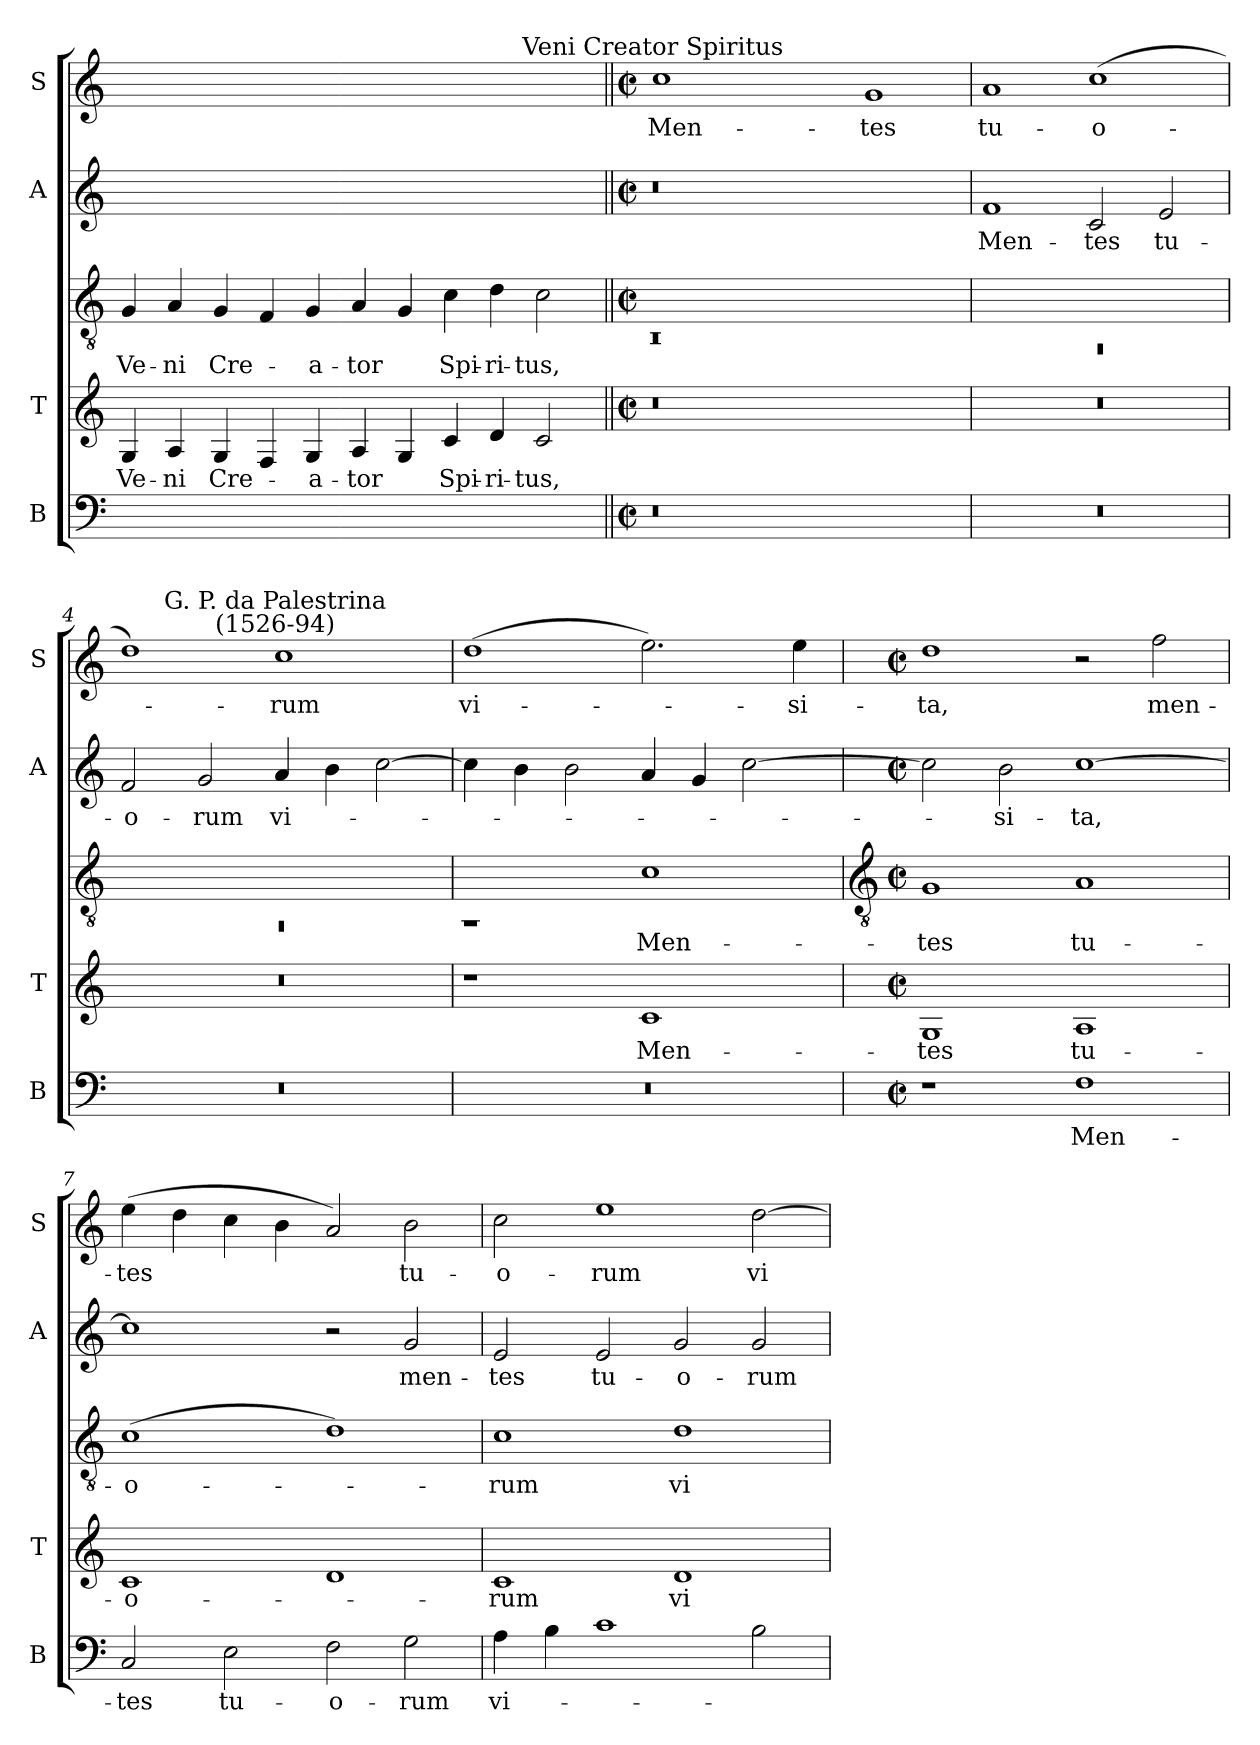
**kern	**text	**kern	**text	**kern	**text	**kern	**text	**kern	**text
*part4	*part4	*part3	*part3	*part3	*part3	*part2	*part2	*part1	*part1
*staff5	*staff5	*staff4	*staff4	*staff3	*staff3	*staff2	*staff2	*staff1	*staff1
*I"B	*	*I"T	*	*	*	*I"A	*	*I"S	*
*I'B	*	*I'T	*	*	*	*I'A	*	*I'S	*
*clefF4	*	*	*	*clefGv2	*	*clefG2	*	*clefG2	*
*k[]	*	*k[]	*	*k[]	*	*k[]	*	*k[]	*
*C:	*	*C:	*	*C:	*	*C:	*	*C:	*
=1	=1	=1	=1	=1	=1	=1	=1	=1	=1
!	!	!	!LO:LY:b	!	!LO:LY:b	!	!	!	!
1ryy	.	4G	Ve-	4G	Ve-	1ryy	.	1ryy	.
!	!	!	!LO:LY:b	!	!LO:LY:b	!	!	!	!
.	.	4A	-ni	4A	-ni	.	.	.	.
!	!	!	!LO:LY:b	!	!LO:LY:b	!	!	!	!
.	.	4G	Cre-	4G	Cre-	.	.	.	.
.	.	4F	.	4F	.	.	.	.	.
!	!	!	!LO:LY:b	!	!LO:LY:b	!	!	!	!
1ryy	.	4G	a-	4G	a-	1ryy	.	1ryy	.
!	!	!	!LO:LY:b	!	!LO:LY:b	!	!	!	!
.	.	4A	-tor	4A	-tor	.	.	.	.
.	.	4G	.	4G	.	.	.	.	.
!	!	!	!LO:LY:b	!	!LO:LY:b	!	!	!	!
.	.	4c	Spi-	4c	Spi-	.	.	.	.
!	!	!	!LO:LY:b	!	!LO:LY:b	!	!	!	!
2.ryy	.	4d	-ri-	4d	-ri-	2.ryy	.	2.ryy	.
!	!	!	!LO:LY:b	!	!LO:LY:b	!	!	!	!
.	.	2c	-tus,	2c	-tus,	.	.	.	.
=2||	=2||	=2||	=2||	=2||	=2||	=2||	=2||	=2||	=2||
*M4/2	*	*M4/2	*	*M4/2	*	*M4/2	*	*M4/2	*
*met(c|)	*	*met(c|)	*	*met(c|)	*	*met(c|)	*	*met(c|)	*
!	!	!	!	!	!	!	!	!LO:TX:a:cj:t=Veni Creator Spiritus	!
!	!	!	!	!	!	!	!	!	!LO:LY:b
0r	.	0r	.	0rBB	.	0r	.	1cc	Men-
.	.	.	.	.	.	.	.	1ryy	.
!	!	!	!	!	!	!	!	!	!LO:LY:b
1ryy	.	1ryy	.	1ryy	.	1ryy	.	1g	-tes
=3	=3	=3	=3	=3	=3	=3	=3	=3	=3
!	!	!	!	!	!	!	!LO:LY:b	!	!LO:LY:b
0r	.	0r	.	0rBB	.	1f	Men-	1a	tu-
!	!	!	!	!	!	!	!LO:LY:b	!	!LO:LY:b
.	.	.	.	.	.	2c	-tes	(>1cc	-o-
!	!	!	!	!	!	!	!LO:LY:b	!	!
.	.	.	.	.	.	2e	tu-	.	.
=4	=4	=4	=4	=4	=4	=4	=4	=4	=4
!	!	!	!	!	!	!	!LO:LY:b	!	!
0r	.	0r	.	0rBB	.	2f	-o-	1dd)	.
!	!	!	!	!	!	!	!LO:LY:b	!	!
.	.	.	.	.	.	2g	-rum	.	.
!	!	!	!	!	!	!	!	!LO:TX:a:cj:t=G. P. da Palestrina\n(1526-94)	!
!	!	!	!	!	!	!	!LO:LY:b	!	!LO:LY:b
.	.	.	.	.	.	4a	vi-	1cc	rum
.	.	.	.	.	.	4b	.	.	.
.	.	.	.	.	.	[2cc	.	.	.
=5	=5	=5	=5	=5	=5	=5	=5	=5	=5
!	!	!	!	!	!	!	!	!	!LO:LY:b
0r	.	1r	.	1rBB	.	4cc]	.	(>1dd	vi-
.	.	.	.	.	.	4b	.	.	.
.	.	.	.	.	.	2b	.	.	.
!	!	!	!LO:LY:b	!	!LO:LY:b	!	!	!	!
.	.	1c	Men-	1c	Men-	4a	.	2.ee)	.
.	.	.	.	.	.	4g	.	.	.
.	.	.	.	.	.	[2cc	.	.	.
!	!	!	!	!	!	!	!	!	!LO:LY:b
.	.	.	.	.	.	.	.	4ee	si-
!!LO:LB:g=z
=6	=6	=6	=6	=6	=6	=6	=6	=6	=6
*	*	*	*	*clefGv2	*	*	*	*	*
*M4/2	*	*M4/2	*	*M4/2	*	*M4/2	*	*M4/2	*
*met(c|)	*	*met(c|)	*	*met(c|)	*	*met(c|)	*	*met(c|)	*
!	!	!	!LO:LY:b	!	!LO:LY:b	!	!	!	!LO:LY:b
1r	.	1G	-tes	1G	-tes	2cc]	.	1dd	-ta,
!	!	!	!	!	!	!	!LO:LY:b	!	!
.	.	.	.	.	.	2b	si-	.	.
!	!LO:LY:b	!	!LO:LY:b	!	!LO:LY:b	!	!LO:LY:b	!	!
1F	Men-	1A	tu-	1A	tu-	[1cc	-ta,	2r	.
!	!	!	!	!	!	!	!	!	!LO:LY:b
.	.	.	.	.	.	.	.	2ff	men-
=7	=7	=7	=7	=7	=7	=7	=7	=7	=7
!	!LO:LY:b	!	!LO:LY:b	!	!LO:LY:b	!	!	!	!LO:LY:b
2C	-tes	1c	-o-	(>1c	-o-	1cc]	.	(>4ee	-tes
.	.	.	.	.	.	.	.	4dd	.
!	!LO:LY:b	!	!	!	!	!	!	!	!
2E	tu-	.	.	.	.	.	.	4cc	.
.	.	.	.	.	.	.	.	4b	.
!	!LO:LY:b	!	!	!	!	!	!	!	!
2F	-o-	1d	.	1d)	.	2r	.	2a)	.
!	!LO:LY:b	!	!	!	!	!	!LO:LY:b	!	!LO:LY:b
2G	-rum	.	.	.	.	2g	men-	2b	tu-
=8	=8	=8	=8	=8	=8	=8	=8	=8	=8
!	!LO:LY:b	!	!LO:LY:b	!	!LO:LY:b	!	!LO:LY:b	!	!LO:LY:b
4A	vi-	1c	rum	1c	rum	2e	-tes	2cc	-o-
4B	.	.	.	.	.	.	.	.	.
!	!	!	!	!	!	!	!LO:LY:b	!	!LO:LY:b
1c	.	.	.	.	.	2e	tu-	1ee	-rum
!	!	!	!LO:LY:b	!	!LO:LY:b	!	!LO:LY:b	!	!
.	.	1d	vi-	1d	vi-	2g	-o-	.	.
!	!	!	!	!	!	!	!LO:LY:b	!	!LO:LY:b
2B	.	.	.	.	.	2g	-rum	[2dd	vi-
=	=	=	=	=	=	=	=	=	=
*-	*-	*-	*-	*-	*-	*-	*-	*-	*-
